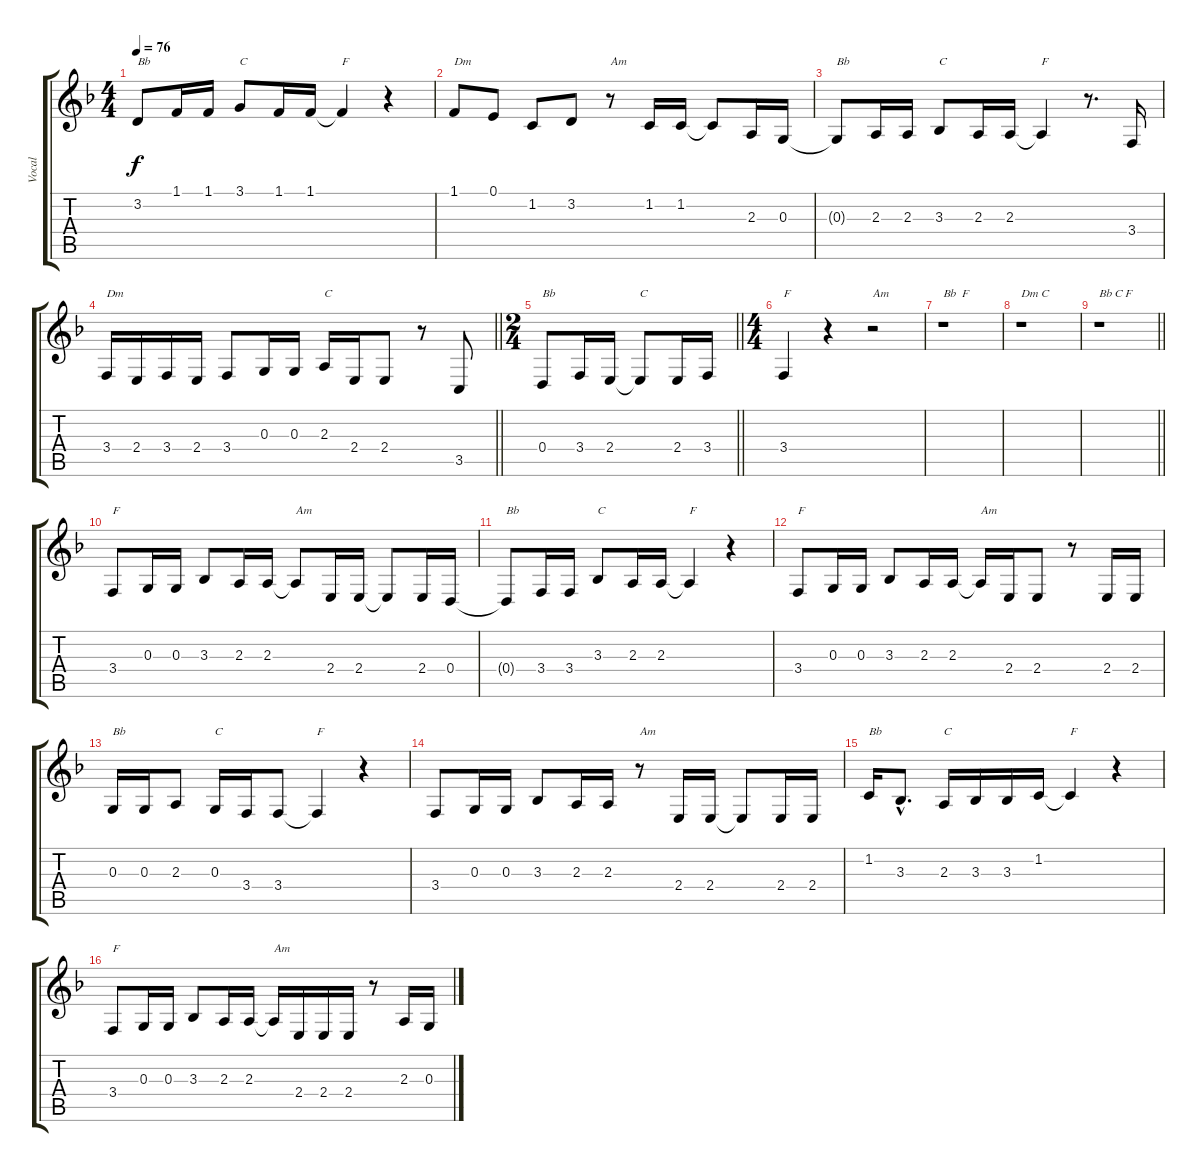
\track ("Vocal" "Vocal") {instrument tenorsax}
\staff {score tabs}
\tuning (E4 B3 G3 D3 A2 D2) {hide}
\ts (4 4)
\tempo 76
\clef g2
\ks f
3.2{t}.8{txt "Bb" dy f} 1.1.16 1.1.16 3.1.8{txt "C"} 1.1.16 1.1.16 1.1{t}.4{txt "F"} r.4 |
1.1.8{txt "Dm"} 0.1.8 1.2.8 3.2.8 r.8{txt "Am"} 1.2.16 1.2.16 1.2{t}.8 2.3.16 0.3.16 |
0.3{t}.8{txt "Bb"} 2.3.16 2.3.16 3.3.8{txt "C"} 2.3.16 2.3.16 2.3{t}.4{txt "F"} r.8{d} 3.4.16 |
\barLineRight lightlight
3.4.16{txt "Dm"} 2.4.16 3.4.16 2.4.16 3.4.8 0.3.16 0.3.16 2.3.16{txt "C"} 2.4.16 2.4.8 r.8 3.5.8 |
\ts (2 4)
\barLineRight lightlight
0.4.8{txt "Bb"} 3.4.16 2.4.16 2.4{t}.8{txt "C"} 2.4.16 3.4.16 |
\ts (4 4)
3.4.4{txt "F"} r.4 r.2{txt "Am"} |
r.1{txt "Bb  F"} |
r.1{txt "Dm C"} |
\barLineRight lightlight
r.1{txt "Bb C F"} |
3.4.8{txt "F"} 0.3.16 0.3.16 3.3.8 2.3.16 2.3.16 2.3{t}.8{txt "Am"} 2.4.16 2.4.16 2.4{t}.8 2.4.16 0.4.16 |
0.4{t}.8{txt "Bb"} 3.4.16 3.4.16 3.3.8{txt "C"} 2.3.16 2.3.16 2.3{t}.4{txt "F"} r.4 |
3.4.8{txt "F"} 0.3.16 0.3.16 3.3.8 2.3.16 2.3.16 2.3{t}.16{txt "Am"} 2.4.16 2.4.8 r.8 2.4.16 2.4.16 |
0.3.16{txt "Bb"} 0.3.16 2.3.8 0.3.16{txt "C"} 3.4.16 3.4.8 3.4{t}.4{txt "F"} r.4 |
3.4.8 0.3.16 0.3.16 3.3.8 2.3.16 2.3.16 r.8{txt "Am"} 2.4.16 2.4.16 2.4{t}.8 2.4.16 2.4.16 |
1.2.16{txt "Bb"} 3.3{hac}.8{d} 2.3.16{txt "C"} 3.3.16 3.3.16 1.2.16 1.2{t}.4{txt "F"} r.4 |
3.4.8{txt "F"} 0.3.16 0.3.16 3.3.8 2.3.16 2.3.16 2.3{t}.16{txt "Am"} 2.4.16 2.4.16 2.4.16 r.8 2.3.16 0.3.16
